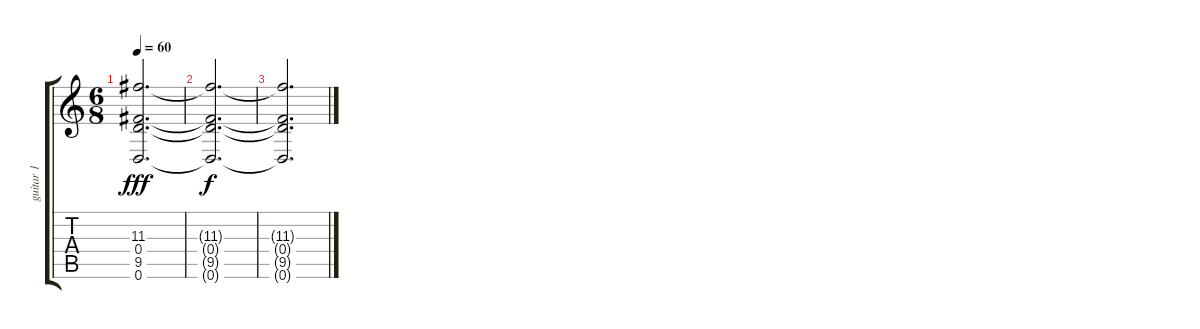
\track ("guitar 1" "guitar 1") {instrument acousticguitarnylon}
\staff {score tabs}
\tuning (E4 B3 G3 D3 A2 D2) {hide}
\ts (6 8)
\tempo 60
\clef g2
\ks c
(11.3 0.4 9.5 0.6).2{d dy fff} |
(11.3{t} 0.4{t} 9.5{t} 0.6{t}).2{d dy f} |
(11.3{t} 0.4{t} 9.5{t} 0.6{t}).2{d}
